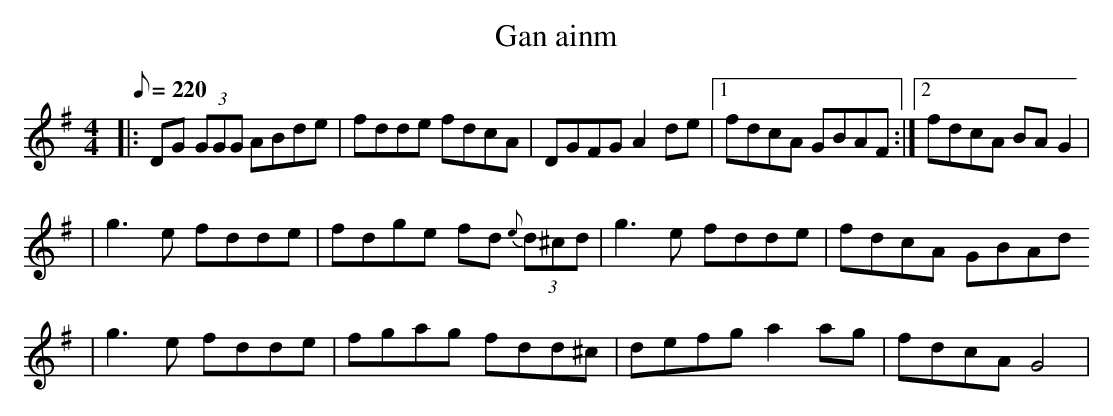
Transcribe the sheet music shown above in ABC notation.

X:1
T:Gan ainm
M:4/4
L:1/8
Q:220
K:G
|: DG (3GGG ABde | fdde fdcA | DGFG A2 de |1 fdcA GBAF :|2 fdcA BA G2 |
| g3e fdde | fdge fd {e}(3d^cd | g3e fdde | fdcA GBAd
| g3e fdde | fgag fdd^c | defg a2 ag | fdcA G4 |
